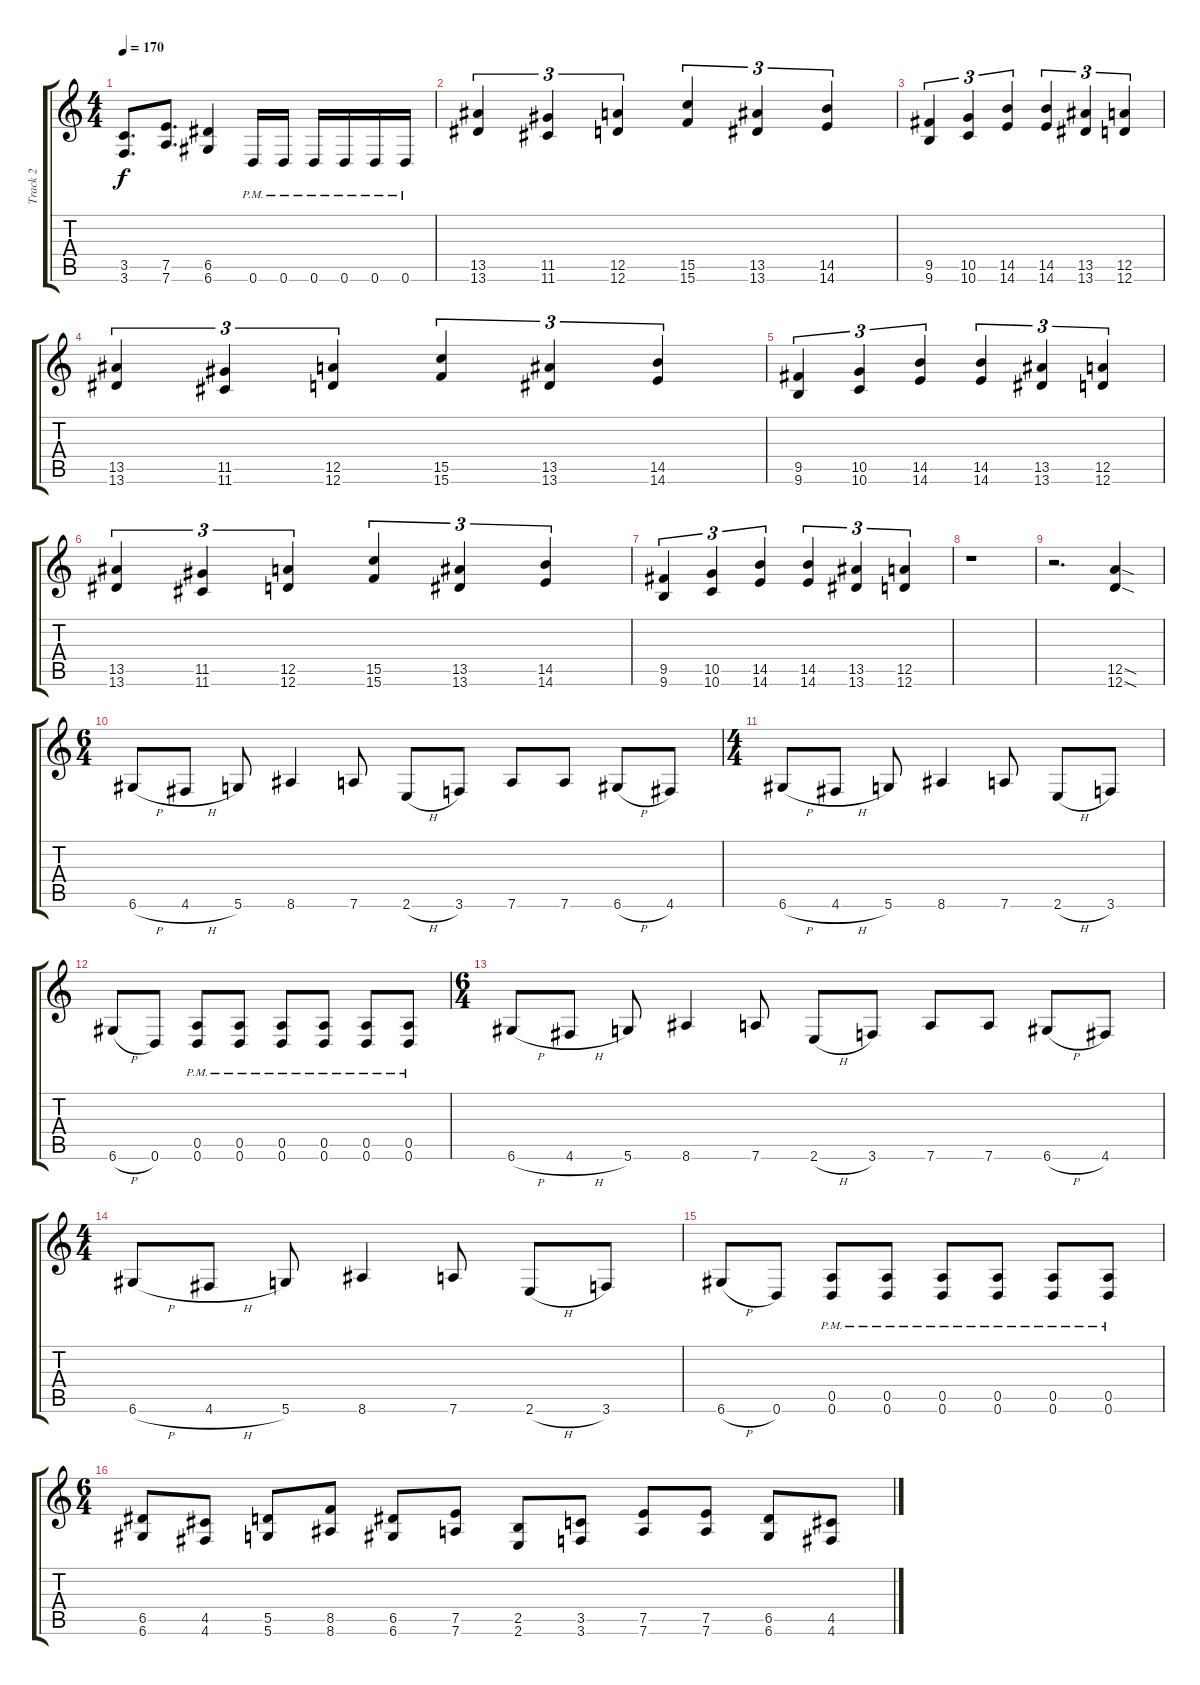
\track ("Track 2" "Track 2") {instrument overdrivenguitar}
\staff {score tabs}
\tuning (E4 B3 G3 D3 A2 D2) {hide}
\ts (4 4)
\tempo 170
\clef g2
\ks c
(3.5 3.6).8{d dy f} (7.5 7.6).8{d} (6.5 6.6).4 0.6{pm}.16 0.6{pm}.16 0.6{pm}.16 0.6{pm}.16 0.6{pm}.16 0.6{pm}.16 |
(13.5 13.6).4{tu (3 2)} (11.5 11.6).4{tu (3 2)} (12.5 12.6).4{tu (3 2)} (15.5 15.6).4{tu (3 2)} (13.5 13.6).4{tu (3 2)} (14.5 14.6).4{tu (3 2)} |
(9.5 9.6).4{tu (3 2)} (10.5 10.6).4{tu (3 2)} (14.5 14.6).4{tu (3 2)} (14.5 14.6).4{tu (3 2)} (13.5 13.6).4{tu (3 2)} (12.5 12.6).4{tu (3 2)} |
(13.5 13.6).4{tu (3 2)} (11.5 11.6).4{tu (3 2)} (12.5 12.6).4{tu (3 2)} (15.5 15.6).4{tu (3 2)} (13.5 13.6).4{tu (3 2)} (14.5 14.6).4{tu (3 2)} |
(9.5 9.6).4{tu (3 2)} (10.5 10.6).4{tu (3 2)} (14.5 14.6).4{tu (3 2)} (14.5 14.6).4{tu (3 2)} (13.5 13.6).4{tu (3 2)} (12.5 12.6).4{tu (3 2)} |
(13.5 13.6).4{tu (3 2)} (11.5 11.6).4{tu (3 2)} (12.5 12.6).4{tu (3 2)} (15.5 15.6).4{tu (3 2)} (13.5 13.6).4{tu (3 2)} (14.5 14.6).4{tu (3 2)} |
(9.5 9.6).4{tu (3 2)} (10.5 10.6).4{tu (3 2)} (14.5 14.6).4{tu (3 2)} (14.5 14.6).4{tu (3 2)} (13.5 13.6).4{tu (3 2)} (12.5 12.6).4{tu (3 2)} |
r.1 |
r.2{d} (12.5{sod} 12.6{sod}).4 |
\ts (6 4)
6.6{h}.8 4.6{h}.8 5.6.8 8.6.4 7.6.8 2.6{h}.8 3.6.8 7.6.8 7.6.8 6.6{h}.8 4.6.8 |
\ts (4 4)
6.6{h}.8 4.6{h}.8 5.6.8 8.6.4 7.6.8 2.6{h}.8 3.6.8 |
6.6{h}.8 0.6.8 (0.5{pm} 0.6{pm}).8 (0.5{pm} 0.6{pm}).8 (0.5{pm} 0.6{pm}).8 (0.5{pm} 0.6{pm}).8 (0.5{pm} 0.6{pm}).8 (0.5{pm} 0.6{pm}).8 |
\ts (6 4)
6.6{h}.8 4.6{h}.8 5.6.8 8.6.4 7.6.8 2.6{h}.8 3.6.8 7.6.8 7.6.8 6.6{h}.8 4.6.8 |
\ts (4 4)
6.6{h}.8 4.6{h}.8 5.6.8 8.6.4 7.6.8 2.6{h}.8 3.6.8 |
6.6{h}.8 0.6.8 (0.5{pm} 0.6{pm}).8 (0.5{pm} 0.6{pm}).8 (0.5{pm} 0.6{pm}).8 (0.5{pm} 0.6{pm}).8 (0.5{pm} 0.6{pm}).8 (0.5{pm} 0.6{pm}).8 |
\ts (6 4)
(6.5 6.6).8 (4.5 4.6).8 (5.5 5.6).8 (8.5 8.6).8 (6.5 6.6).8 (7.5 7.6).8 (2.5 2.6).8 (3.5 3.6).8 (7.5 7.6).8 (7.5 7.6).8 (6.5 6.6).8 (4.5 4.6).8
